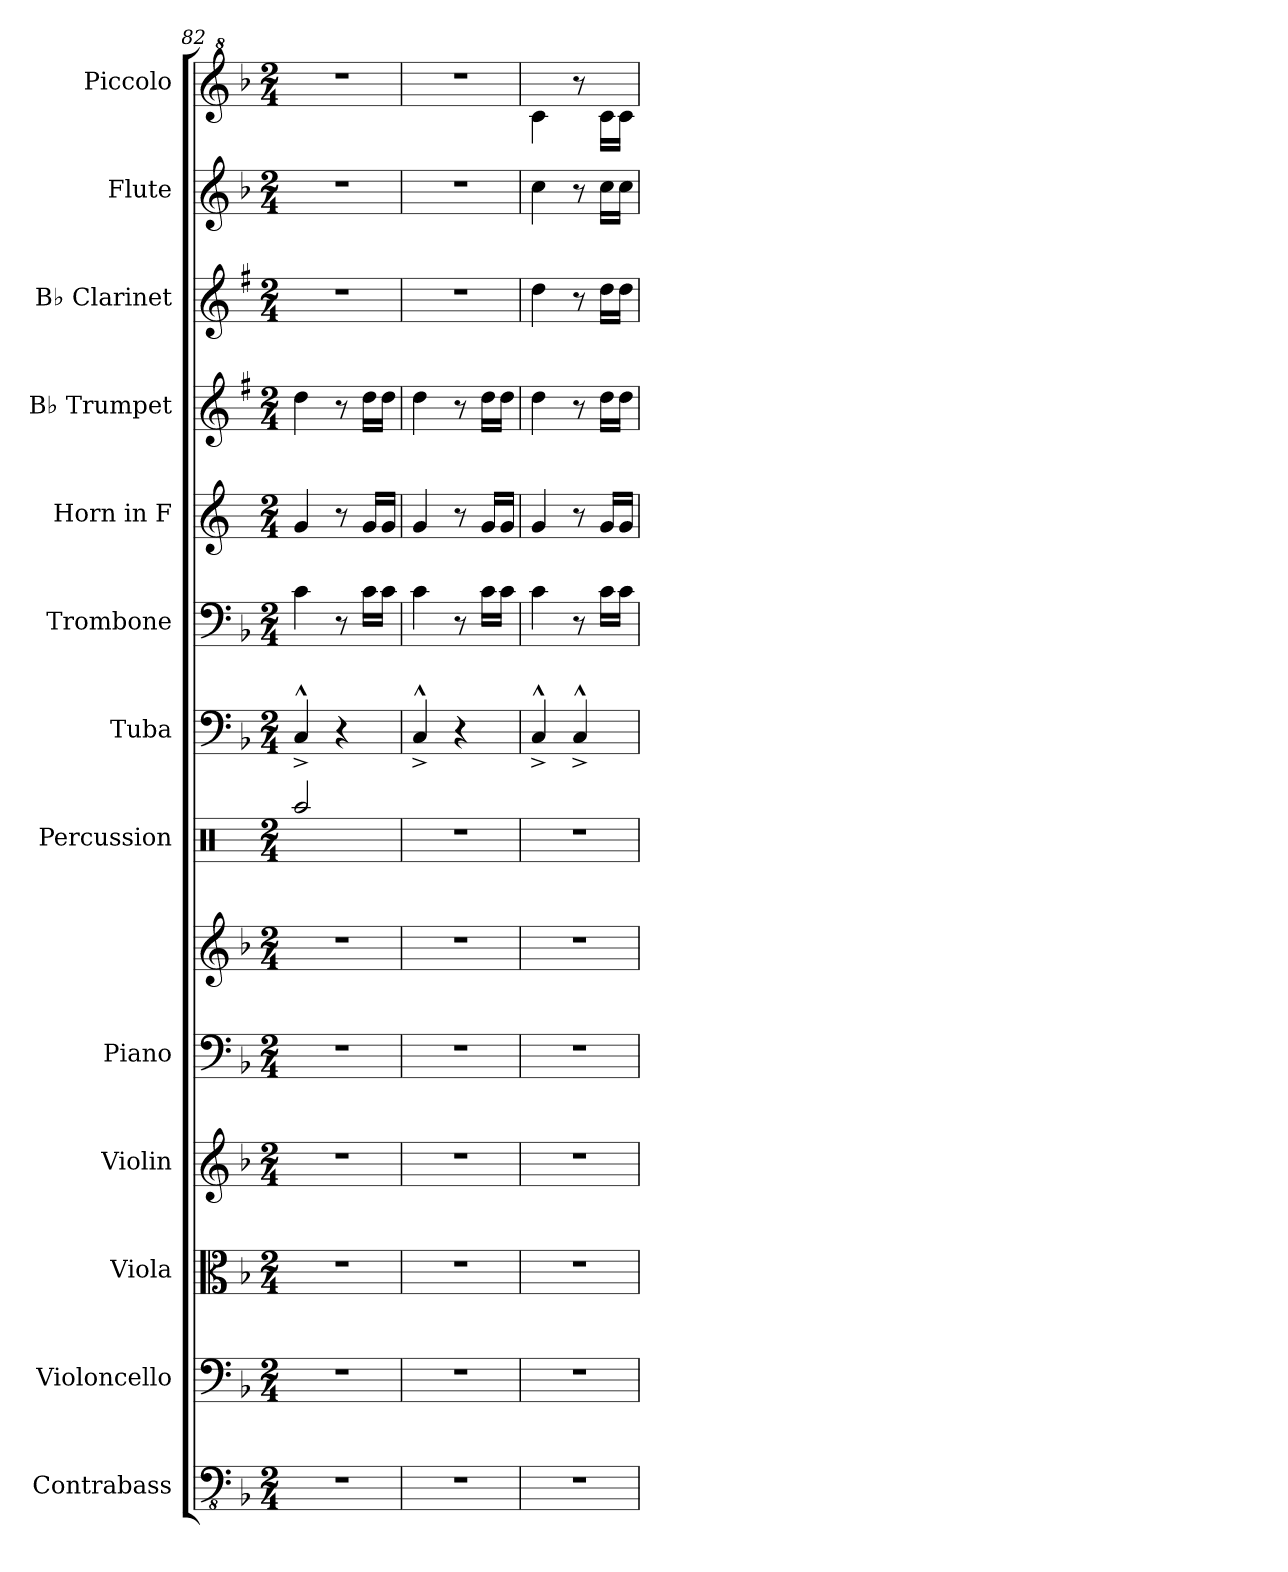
**kern	**kern	**kern	**kern	**kern	**kern	**kern	**kern	**kern	**kern	**kern	**kern	**kern	**kern
*part13	*part12	*part11	*part10	*part9	*part9	*part8	*part7	*part6	*part5	*part4	*part3	*part2	*part1
*staff14	*staff13	*staff12	*staff11	*staff10	*staff9	*staff8	*staff7	*staff6	*staff5	*staff4	*staff3	*staff2	*staff1
*I"Contrabass	*I"Violoncello	*I"Viola	*I"Violin	*I"Piano	*	*I"Percussion	*I"Tuba	*I"Trombone	*I"Horn in F	*I"B♭ Trumpet	*I"B♭ Clarinet	*I"Flute	*I"Piccolo
*I'Cb.	*I'Vlc.	*I'Vla.	*I'Vln.	*I'Pno.	*	*I'Prcs.	*I'Tu.	*I'Trb.	*	*I'B♭ Tpt.	*I'B♭ Cl.	*I'Fl.	*I'Picc.
*clefFv4	*clefF4	*clefC3	*clefG2	*clefF4	*clefG2	*clefX	*clefF4	*clefF4	*clefG2	*clefG2	*clefG2	*clefG2	*clefG^2
*	*	*	*	*	*	*	*	*	*ITrd4c7	*ITrd1c2	*ITrd1c2	*	*ITrd-7c-12
*k[b-]	*k[b-]	*k[b-]	*k[b-]	*k[b-]	*k[b-]	*k[]	*k[b-]	*k[b-]	*k[b-]	*k[b-]	*k[b-]	*k[b-]	*k[b-]
*M2/4	*M2/4	*M2/4	*M2/4	*M2/4	*M2/4	*M2/4	*M2/4	*M2/4	*M2/4	*M2/4	*M2/4	*M2/4	*M2/4
=82	=82	=82	=82	=82	=82	=82	=82	=82	=82	=82	=82	=82	=82
2r	2r	2r	2r	2r	2r	2Raa/	4C^^^/	4c\	4c/	4cc\	2r	2r	2r
.	.	.	.	.	.	.	4r	8r	8r	8r	.	.	.
.	.	.	.	.	.	.	.	16c\LL	16c/LL	16cc\LL	.	.	.
.	.	.	.	.	.	.	.	16c\JJ	16c/JJ	16cc\JJ	.	.	.
=83	=83	=83	=83	=83	=83	=83	=83	=83	=83	=83	=83	=83	=83
2r	2r	2r	2r	2r	2r	2r	4C^^^/	4c\	4c/	4cc\	2r	2r	2r
.	.	.	.	.	.	.	4r	8r	8r	8r	.	.	.
.	.	.	.	.	.	.	.	16c\LL	16c/LL	16cc\LL	.	.	.
.	.	.	.	.	.	.	.	16c\JJ	16c/JJ	16cc\JJ	.	.	.
=84	=84	=84	=84	=84	=84	=84	=84	=84	=84	=84	=84	=84	=84
2r	2r	2r	2r	2r	2r	2r	4C^^^/	4c\	4c/	4cc\	4cc\	4cc\	4ccc\
.	.	.	.	.	.	.	4C^^^/	8r	8r	8r	8r	8r	8r
.	.	.	.	.	.	.	.	16c\LL	16c/LL	16cc\LL	16cc\LL	16cc\LL	16ccc\LL
.	.	.	.	.	.	.	.	16c\JJ	16c/JJ	16cc\JJ	16cc\JJ	16cc\JJ	16ccc\JJ
=	=	=	=	=	=	=	=	=	=	=	=	=	=
*-	*-	*-	*-	*-	*-	*-	*-	*-	*-	*-	*-	*-	*-
